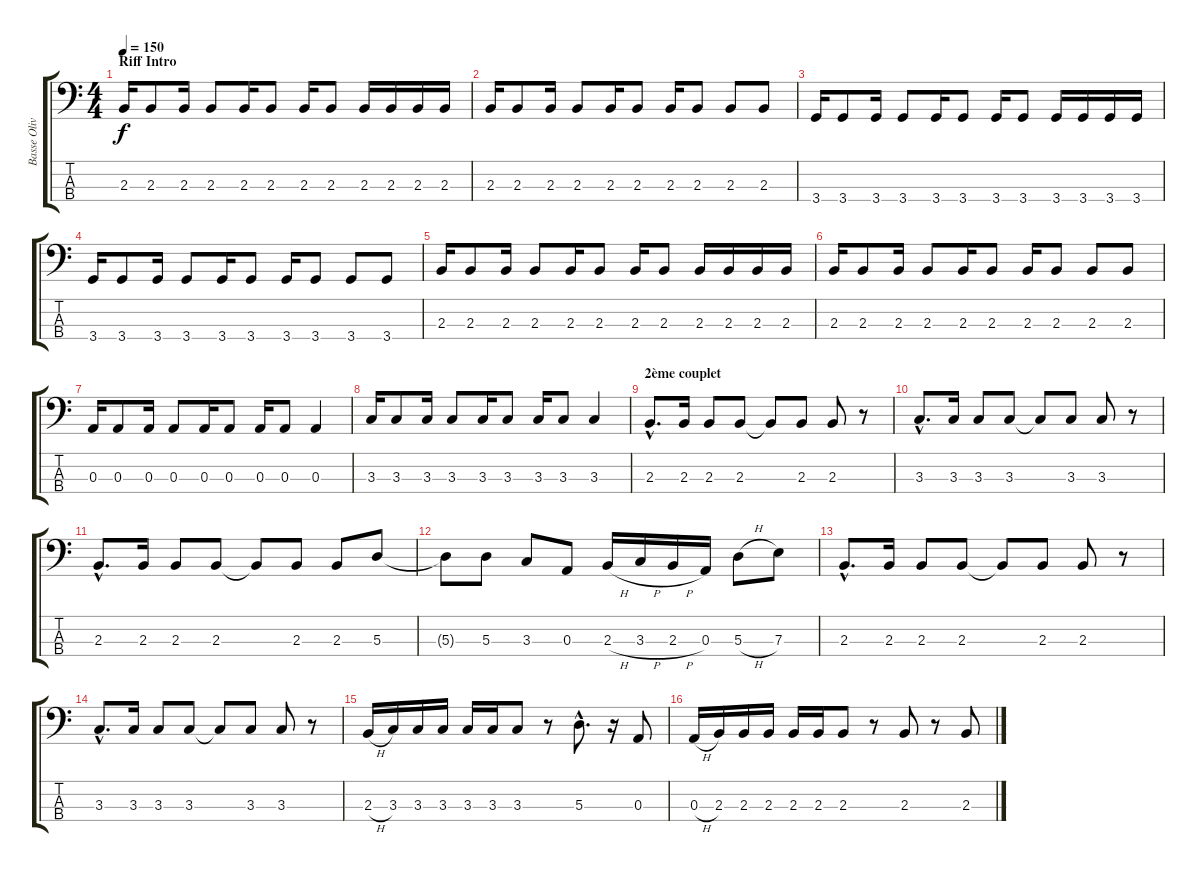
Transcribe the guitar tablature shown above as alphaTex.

\track ("Basse Oliv" "Basse Oliv") {instrument electricbassfinger}
\staff {score tabs}
\tuning (G2 D2 A1 E1) {hide}
\ts (4 4)
\section ("" "Riff Intro")
\tempo 150
\clef f4
\ks c
2.3.16{dy f} 2.3.8 2.3.16 2.3.8 2.3.16 2.3.8 2.3.16 2.3.8 2.3.16 2.3.16 2.3.16 2.3.16 |
2.3.16 2.3.8 2.3.16 2.3.8 2.3.16 2.3.8 2.3.16 2.3.8 2.3.8 2.3.8 |
3.4.16 3.4.8 3.4.16 3.4.8 3.4.16 3.4.8 3.4.16 3.4.8 3.4.16 3.4.16 3.4.16 3.4.16 |
3.4.16 3.4.8 3.4.16 3.4.8 3.4.16 3.4.8 3.4.16 3.4.8 3.4.8 3.4.8 |
2.3.16 2.3.8 2.3.16 2.3.8 2.3.16 2.3.8 2.3.16 2.3.8 2.3.16 2.3.16 2.3.16 2.3.16 |
2.3.16 2.3.8 2.3.16 2.3.8 2.3.16 2.3.8 2.3.16 2.3.8 2.3.8 2.3.8 |
0.3.16 0.3.8 0.3.16 0.3.8 0.3.16 0.3.8 0.3.16 0.3.8 0.3.4 |
3.3.16 3.3.8 3.3.16 3.3.8 3.3.16 3.3.8 3.3.16 3.3.8 3.3.4 |
\section ("" "2ème couplet")
2.3{hac}.8{d} 2.3.16 2.3.8 2.3.8 2.3{t}.8 2.3.8 2.3.8 r.8 |
3.3{hac}.8{d} 3.3.16 3.3.8 3.3.8 3.3{t}.8 3.3.8 3.3.8 r.8 |
2.3{hac}.8{d} 2.3.16 2.3.8 2.3.8 2.3{t}.8 2.3.8 2.3.8 5.3.8 |
5.3{t}.8 5.3.8 3.3.8 0.3.8 2.3{h}.16 3.3{h}.16 2.3{h}.16 0.3.16 5.3{h}.8 7.3.8 |
2.3{hac}.8{d} 2.3.16 2.3.8 2.3.8 2.3{t}.8 2.3.8 2.3.8 r.8 |
3.3{hac}.8{d} 3.3.16 3.3.8 3.3.8 3.3{t}.8 3.3.8 3.3.8 r.8 |
2.3{h}.16 3.3.16 3.3.16 3.3.16 3.3.16 3.3.16 3.3.8 r.8 5.3{hac}.8{d} r.16 0.3.8 |
0.3{h}.16 2.3.16 2.3.16 2.3.16 2.3.16 2.3.16 2.3.8 r.8 2.3.8 r.8 2.3.8
